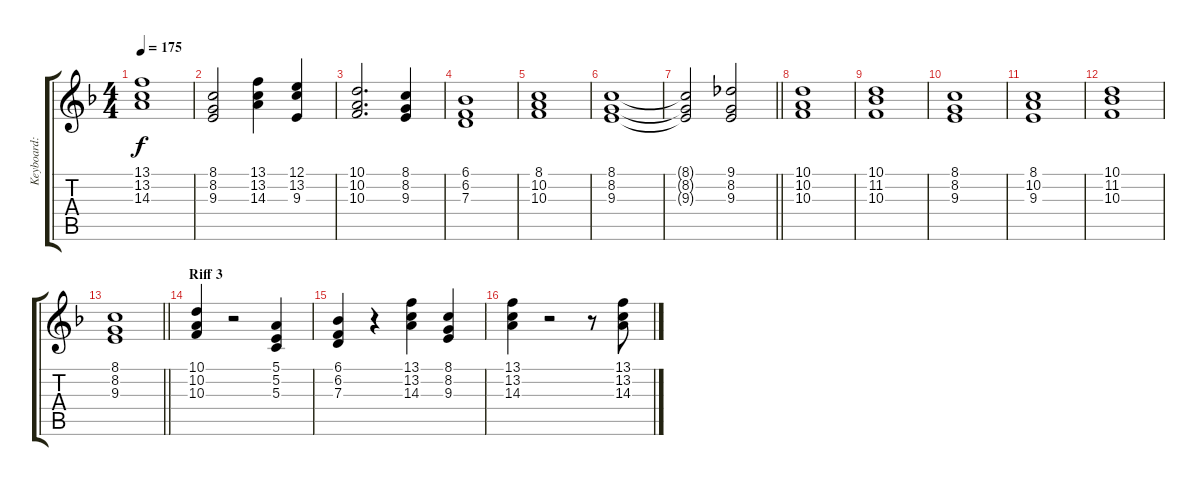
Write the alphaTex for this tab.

\track ("Keyboard: Juha Mäenpää" "Keyboard: ") {instrument stringensemble1}
\staff {score tabs}
\tuning (E4 B3 G3 D3 A2 E2) {hide}
\ts (4 4)
\tempo 175
\clef g2
\ks dminor
(13.1 13.2 14.3).1{dy f} |
(8.1 8.2 9.3).2 (13.1 13.2 14.3).4 (12.1 13.2 9.3).4 |
(10.1 10.2 10.3).2{d} (8.1 8.2 9.3).4 |
(6.1 6.2 7.3).1 |
(8.1 10.2 10.3).1 |
(8.1 8.2 9.3).1 |
\barLineRight lightlight
(8.1{t} 8.2{t} 9.3{t}).2 (9.1 8.2 9.3).2 |
(10.1 10.2 10.3).1 |
(10.1 11.2 10.3).1 |
(8.1 8.2 9.3).1 |
(8.1 10.2 9.3).1 |
(10.1 11.2 10.3).1 |
\barLineRight lightlight
(8.1 8.2 9.3).1 |
\section ("" "Riff 3")
(10.1 10.2 10.3).4 r.2 (5.1 5.2 5.3).4 |
(6.1 6.2 7.3).4 r.4 (13.1 13.2 14.3).4 (8.1 8.2 9.3).4 |
(13.1 13.2 14.3).4 r.2 r.8 (13.1 13.2 14.3).8
